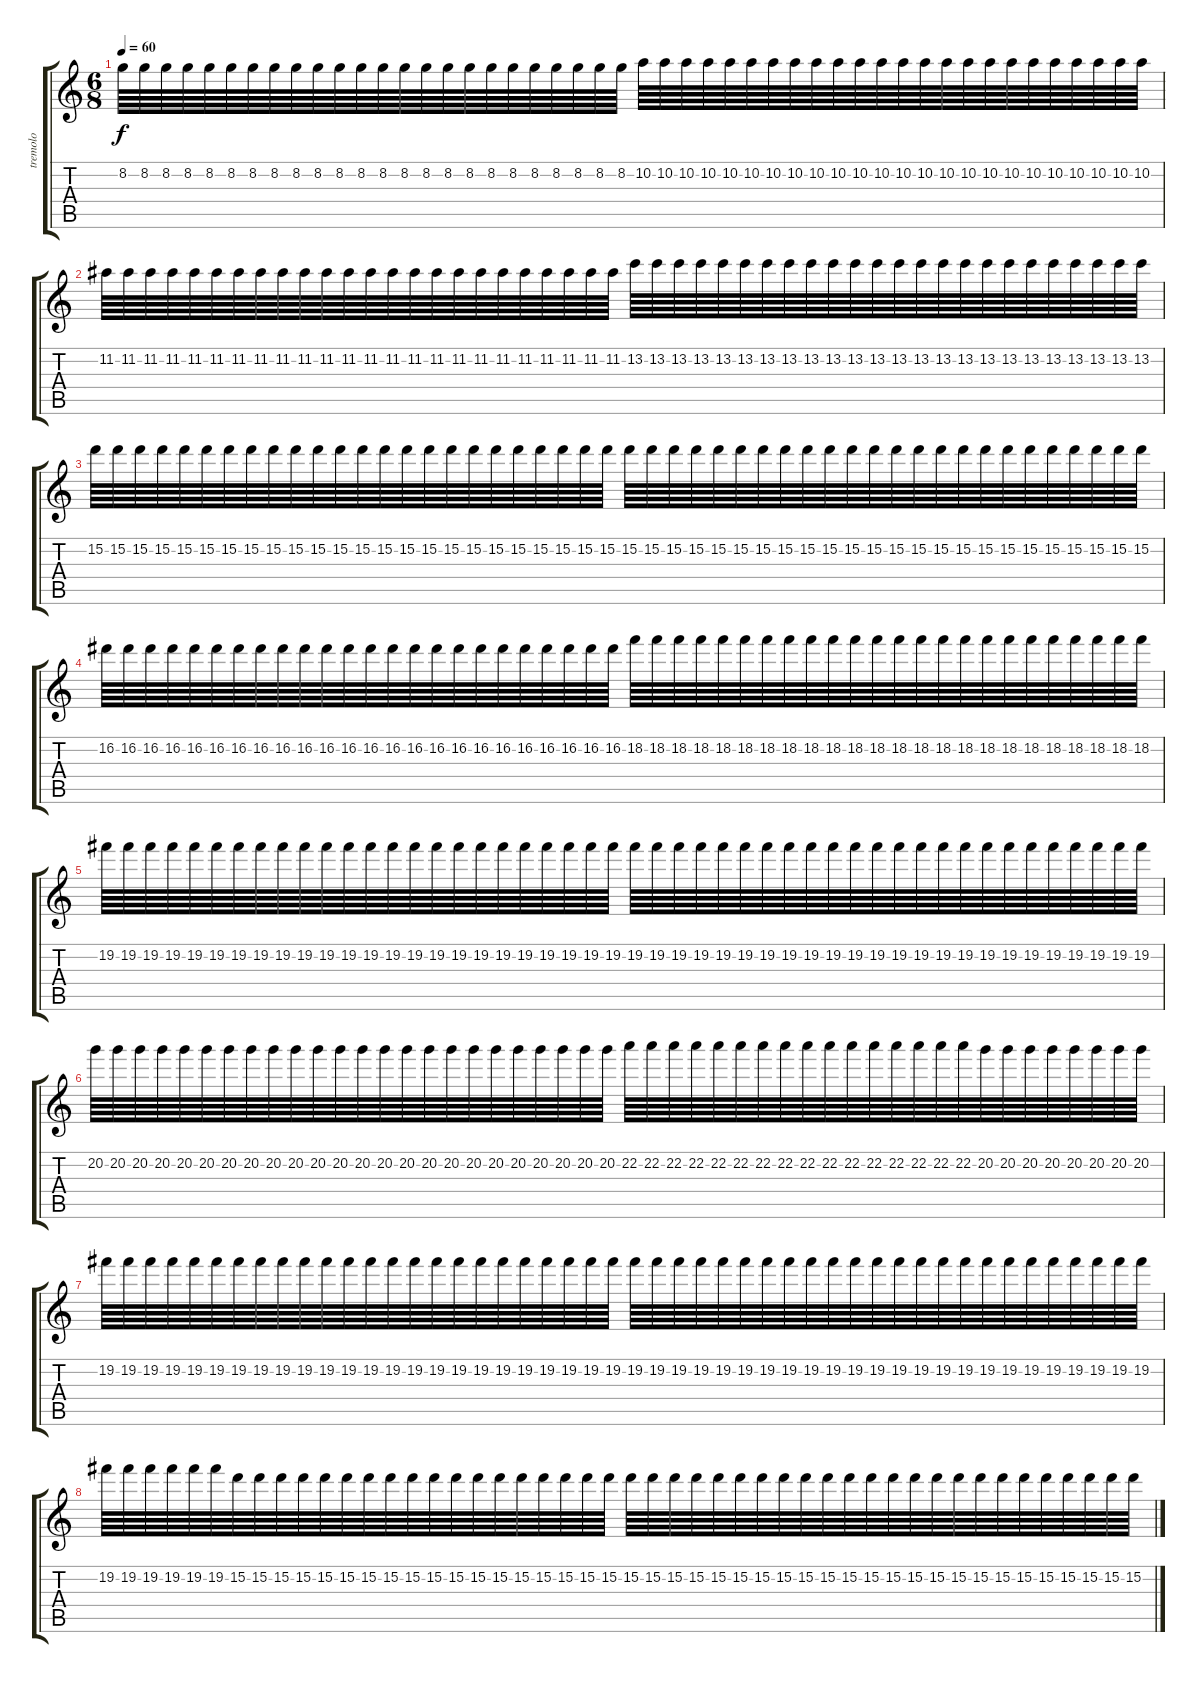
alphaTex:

\track ("tremolo" "tremolo") {instrument acousticguitarnylon}
\staff {score tabs}
\tuning (E4 B3 G3 D3 A2 E2) {hide}
\ts (6 8)
\tempo 60
\clef g2
\ks c
8.2.64{dy f} 8.2.64 8.2.64 8.2.64 8.2.64 8.2.64 8.2.64 8.2.64 8.2.64 8.2.64 8.2.64 8.2.64 8.2.64 8.2.64 8.2.64 8.2.64 8.2.64 8.2.64 8.2.64 8.2.64 8.2.64 8.2.64 8.2.64 8.2.64 10.2.64 10.2.64 10.2.64 10.2.64 10.2.64 10.2.64 10.2.64 10.2.64 10.2.64 10.2.64 10.2.64 10.2.64 10.2.64 10.2.64 10.2.64 10.2.64 10.2.64 10.2.64 10.2.64 10.2.64 10.2.64 10.2.64 10.2.64 10.2.64 |
11.2.64 11.2.64 11.2.64 11.2.64 11.2.64 11.2.64 11.2.64 11.2.64 11.2.64 11.2.64 11.2.64 11.2.64 11.2.64 11.2.64 11.2.64 11.2.64 11.2.64 11.2.64 11.2.64 11.2.64 11.2.64 11.2.64 11.2.64 11.2.64 13.2.64 13.2.64 13.2.64 13.2.64 13.2.64 13.2.64 13.2.64 13.2.64 13.2.64 13.2.64 13.2.64 13.2.64 13.2.64 13.2.64 13.2.64 13.2.64 13.2.64 13.2.64 13.2.64 13.2.64 13.2.64 13.2.64 13.2.64 13.2.64 |
15.2.64 15.2.64 15.2.64 15.2.64 15.2.64 15.2.64 15.2.64 15.2.64 15.2.64 15.2.64 15.2.64 15.2.64 15.2.64 15.2.64 15.2.64 15.2.64 15.2.64 15.2.64 15.2.64 15.2.64 15.2.64 15.2.64 15.2.64 15.2.64 15.2.64 15.2.64 15.2.64 15.2.64 15.2.64 15.2.64 15.2.64 15.2.64 15.2.64 15.2.64 15.2.64 15.2.64 15.2.64 15.2.64 15.2.64 15.2.64 15.2.64 15.2.64 15.2.64 15.2.64 15.2.64 15.2.64 15.2.64 15.2.64 |
16.2.64 16.2.64 16.2.64 16.2.64 16.2.64 16.2.64 16.2.64 16.2.64 16.2.64 16.2.64 16.2.64 16.2.64 16.2.64 16.2.64 16.2.64 16.2.64 16.2.64 16.2.64 16.2.64 16.2.64 16.2.64 16.2.64 16.2.64 16.2.64 18.2.64 18.2.64 18.2.64 18.2.64 18.2.64 18.2.64 18.2.64 18.2.64 18.2.64 18.2.64 18.2.64 18.2.64 18.2.64 18.2.64 18.2.64 18.2.64 18.2.64 18.2.64 18.2.64 18.2.64 18.2.64 18.2.64 18.2.64 18.2.64 |
19.2.64 19.2.64 19.2.64 19.2.64 19.2.64 19.2.64 19.2.64 19.2.64 19.2.64 19.2.64 19.2.64 19.2.64 19.2.64 19.2.64 19.2.64 19.2.64 19.2.64 19.2.64 19.2.64 19.2.64 19.2.64 19.2.64 19.2.64 19.2.64 19.2.64 19.2.64 19.2.64 19.2.64 19.2.64 19.2.64 19.2.64 19.2.64 19.2.64 19.2.64 19.2.64 19.2.64 19.2.64 19.2.64 19.2.64 19.2.64 19.2.64 19.2.64 19.2.64 19.2.64 19.2.64 19.2.64 19.2.64 19.2.64 |
20.2.64 20.2.64 20.2.64 20.2.64 20.2.64 20.2.64 20.2.64 20.2.64 20.2.64 20.2.64 20.2.64 20.2.64 20.2.64 20.2.64 20.2.64 20.2.64 20.2.64 20.2.64 20.2.64 20.2.64 20.2.64 20.2.64 20.2.64 20.2.64 22.2.64 22.2.64 22.2.64 22.2.64 22.2.64 22.2.64 22.2.64 22.2.64 22.2.64 22.2.64 22.2.64 22.2.64 22.2.64 22.2.64 22.2.64 22.2.64 20.2.64 20.2.64 20.2.64 20.2.64 20.2.64 20.2.64 20.2.64 20.2.64 |
19.2.64 19.2.64 19.2.64 19.2.64 19.2.64 19.2.64 19.2.64 19.2.64 19.2.64 19.2.64 19.2.64 19.2.64 19.2.64 19.2.64 19.2.64 19.2.64 19.2.64 19.2.64 19.2.64 19.2.64 19.2.64 19.2.64 19.2.64 19.2.64 19.2.64 19.2.64 19.2.64 19.2.64 19.2.64 19.2.64 19.2.64 19.2.64 19.2.64 19.2.64 19.2.64 19.2.64 19.2.64 19.2.64 19.2.64 19.2.64 19.2.64 19.2.64 19.2.64 19.2.64 19.2.64 19.2.64 19.2.64 19.2.64 |
19.2.64 19.2.64 19.2.64 19.2.64 19.2.64 19.2.64 15.2.64 15.2.64 15.2.64 15.2.64 15.2.64 15.2.64 15.2.64 15.2.64 15.2.64 15.2.64 15.2.64 15.2.64 15.2.64 15.2.64 15.2.64 15.2.64 15.2.64 15.2.64 15.2.64 15.2.64 15.2.64 15.2.64 15.2.64 15.2.64 15.2.64 15.2.64 15.2.64 15.2.64 15.2.64 15.2.64 15.2.64 15.2.64 15.2.64 15.2.64 15.2.64 15.2.64 15.2.64 15.2.64 15.2.64 15.2.64 15.2.64 15.2.64
